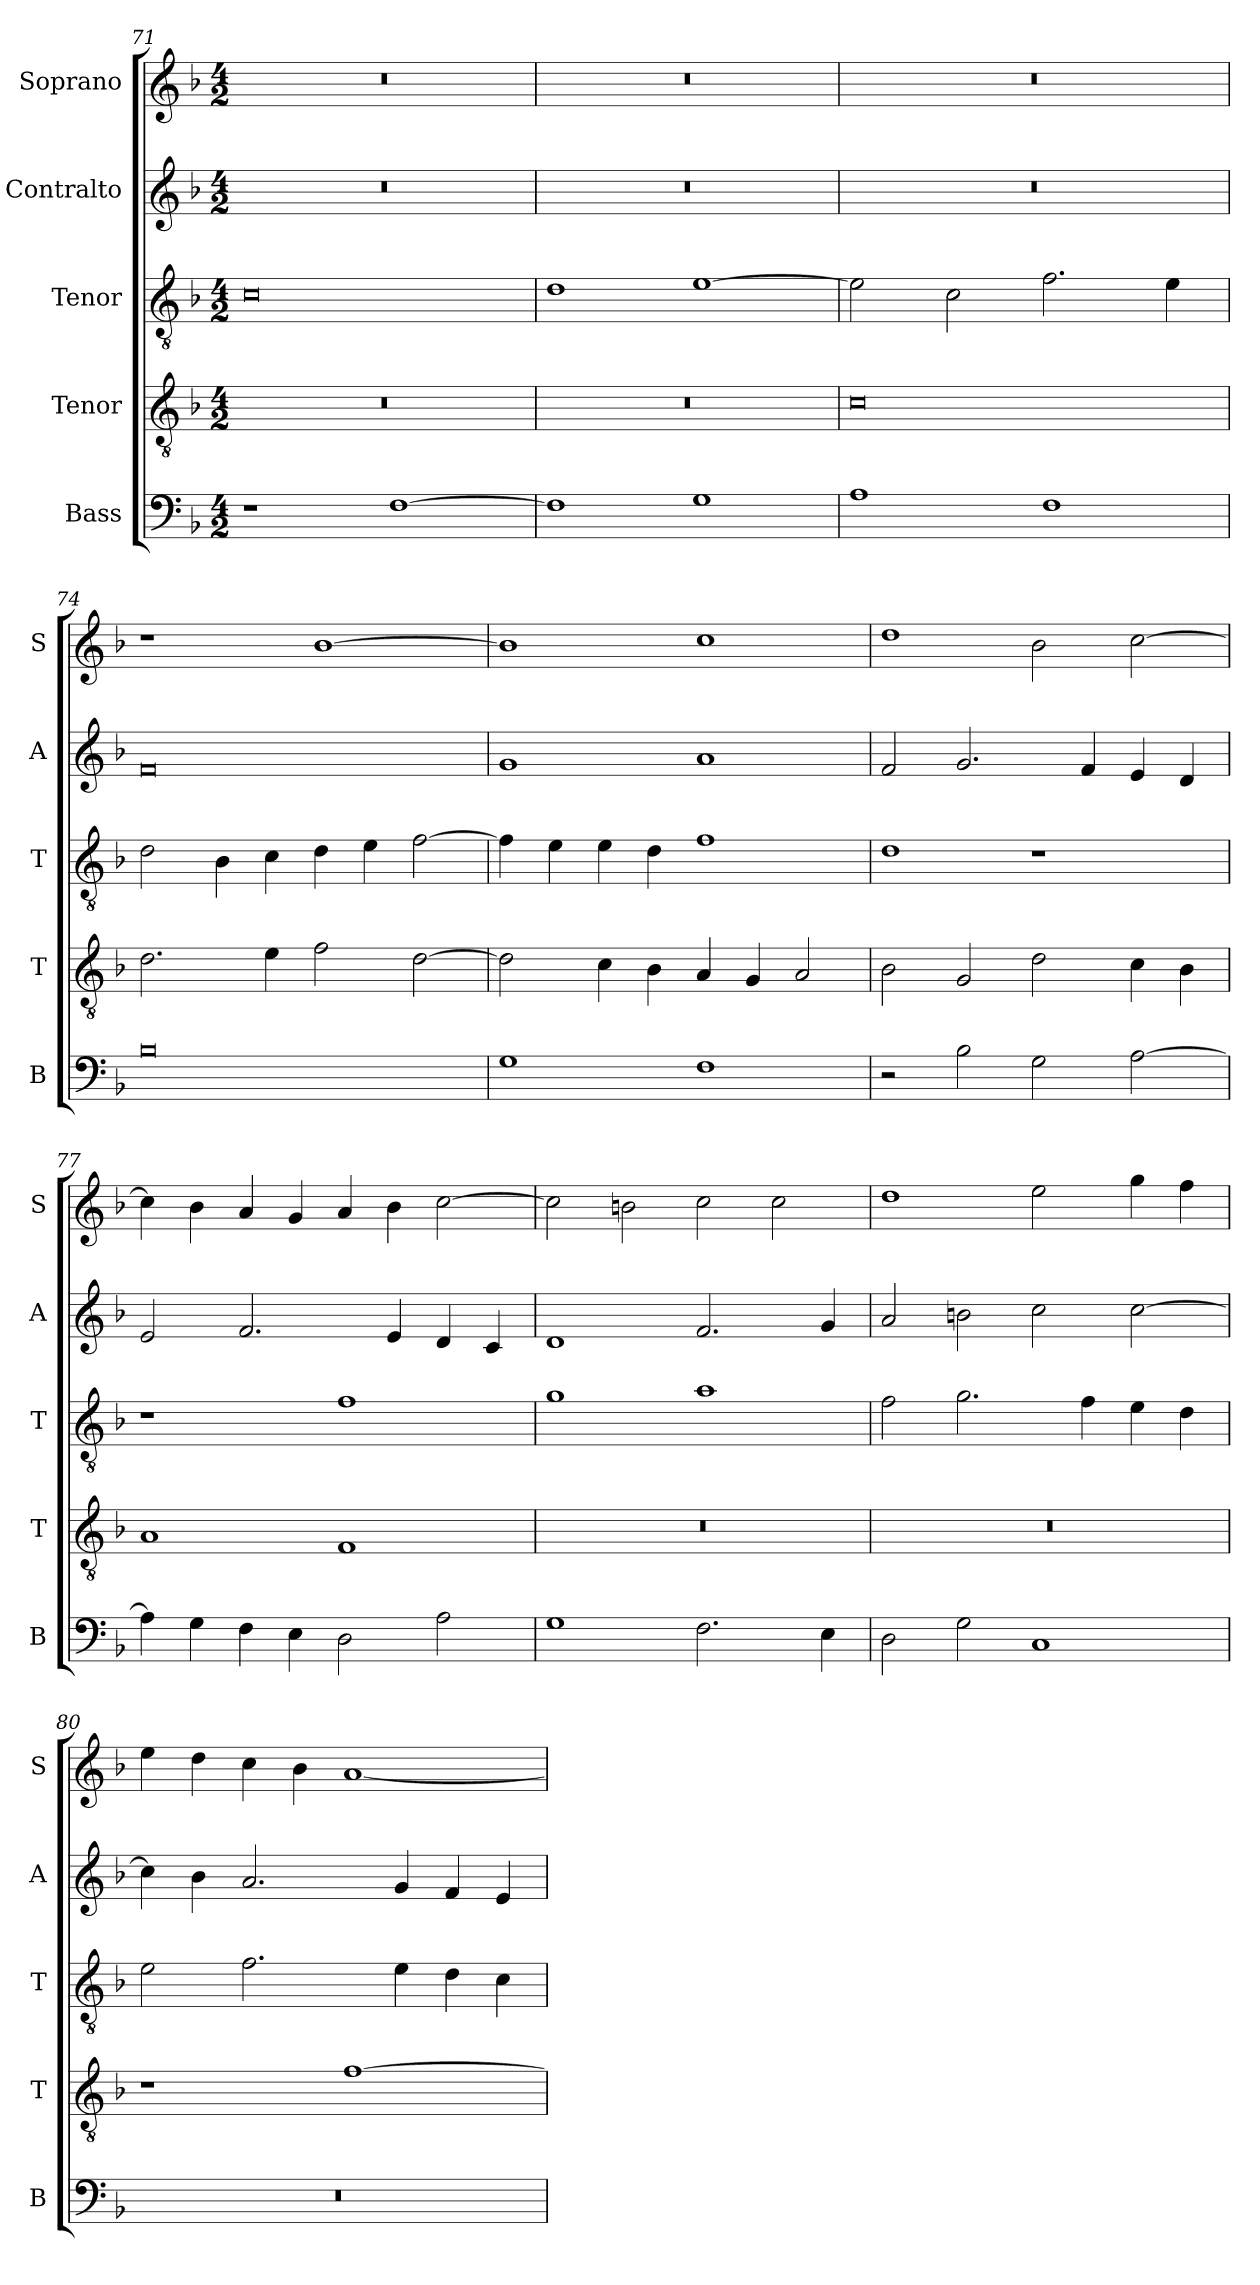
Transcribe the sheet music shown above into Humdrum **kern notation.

**kern	**kern	**kern	**kern	**kern
*part5	*part4	*part3	*part2	*part1
*staff5	*staff4	*staff3	*staff2	*staff1
*I"Bass	*I"Tenor	*I"Tenor	*I"Contralto	*I"Soprano
*I'B	*I'T	*I'T	*I'A	*I'S
*clefF4	*clefGv2	*clefGv2	*clefG2	*clefG2
*k[b-]	*k[b-]	*k[b-]	*k[b-]	*k[b-]
*F:ion	*F:ion	*F:ion	*F:ion	*F:ion
*M4/2	*M4/2	*M4/2	*M4/2	*M4/2
=71	=71	=71	=71	=71
1r	0r	0c	0r	0r
[1F	.	.	.	.
=72	=72	=72	=72	=72
1F]	0r	1d	0r	0r
1G	.	[1e	.	.
=73	=73	=73	=73	=73
1A	0c	2e]	0r	0r
.	.	2c	.	.
1F	.	2.f	.	.
.	.	4e	.	.
=74	=74	=74	=74	=74
0B-	2.d	2d	0f	1r
.	.	4B-	.	.
.	4e	4c	.	.
.	2f	4d	.	[1b-
.	.	4e	.	.
.	[2d	[2f	.	.
=75	=75	=75	=75	=75
1G	2d]	4f]	1g	1b-]
.	.	4e	.	.
.	4c	4e	.	.
.	4B-	4d	.	.
1F	4A	1f	1a	1cc
.	4G	.	.	.
.	2A	.	.	.
=76	=76	=76	=76	=76
2r	2B-	1d	2f	1dd
2B-	2G	.	2.g	.
2G	2d	1r	.	2b-
.	.	.	4f	.
[2A	4c	.	4e	[2cc
.	4B-	.	4d	.
=77	=77	=77	=77	=77
4A]	1A	1r	2e	4cc]
4G	.	.	.	4b-
4F	.	.	2.f	4a
4E	.	.	.	4g
2D	1F	1f	.	4a
.	.	.	4e	4b-
2A	.	.	4d	[2cc
.	.	.	4c	.
=78	=78	=78	=78	=78
1G	0r	1g	1d	2cc]
.	.	.	.	2bn
2.F	.	1a	2.f	2cc
.	.	.	.	2cc
4E	.	.	4g	.
=79	=79	=79	=79	=79
2D	0r	2f	2a	1dd
2G	.	2.g	2bn	.
1C	.	.	2cc	2ee
.	.	4f	.	.
.	.	4e	[2cc	4gg
.	.	4d	.	4ff
=80	=80	=80	=80	=80
0r	1r	2e	4cc]	4ee
.	.	.	4b-	4dd
.	.	2.f	2.a	4cc
.	.	.	.	4b-
.	[1f	.	.	[1a
.	.	4e	4g	.
.	.	4d	4f	.
.	.	4c	4e	.
=	=	=	=	=
*-	*-	*-	*-	*-
